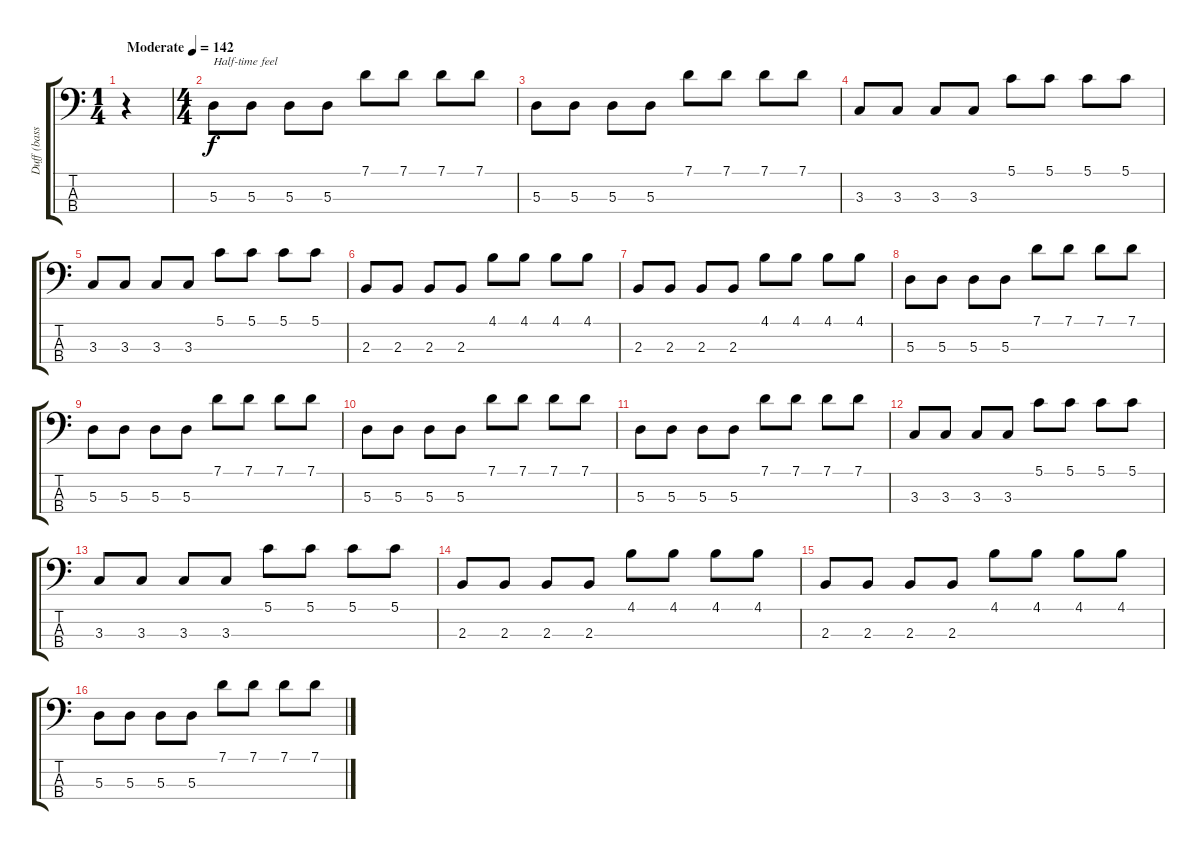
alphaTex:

\track ("Duff (bass)" "Duff (bass") {instrument electricbassfinger}
\staff {score tabs}
\tuning (G2 D2 A1 E1) {hide}
\ts (1 4)
\tempo (142 "Moderate")
\clef f4
\ks c
r.4{dy f instrument electricbassfinger} |
\ts (4 4)
5.3.8{txt "Half-time feel"} 5.3.8 5.3.8 5.3.8 7.1.8 7.1.8 7.1.8 7.1.8 |
5.3.8 5.3.8 5.3.8 5.3.8 7.1.8 7.1.8 7.1.8 7.1.8 |
3.3.8 3.3.8 3.3.8 3.3.8 5.1.8 5.1.8 5.1.8 5.1.8 |
3.3.8 3.3.8 3.3.8 3.3.8 5.1.8 5.1.8 5.1.8 5.1.8 |
2.3.8 2.3.8 2.3.8 2.3.8 4.1.8 4.1.8 4.1.8 4.1.8 |
2.3.8 2.3.8 2.3.8 2.3.8 4.1.8 4.1.8 4.1.8 4.1.8 |
5.3.8 5.3.8 5.3.8 5.3.8 7.1.8 7.1.8 7.1.8 7.1.8 |
5.3.8 5.3.8 5.3.8 5.3.8 7.1.8 7.1.8 7.1.8 7.1.8 |
5.3.8 5.3.8 5.3.8 5.3.8 7.1.8 7.1.8 7.1.8 7.1.8 |
5.3.8 5.3.8 5.3.8 5.3.8 7.1.8 7.1.8 7.1.8 7.1.8 |
3.3.8 3.3.8 3.3.8 3.3.8 5.1.8 5.1.8 5.1.8 5.1.8 |
3.3.8 3.3.8 3.3.8 3.3.8 5.1.8 5.1.8 5.1.8 5.1.8 |
2.3.8 2.3.8 2.3.8 2.3.8 4.1.8 4.1.8 4.1.8 4.1.8 |
2.3.8 2.3.8 2.3.8 2.3.8 4.1.8 4.1.8 4.1.8 4.1.8 |
5.3.8 5.3.8 5.3.8 5.3.8 7.1.8 7.1.8 7.1.8 7.1.8
